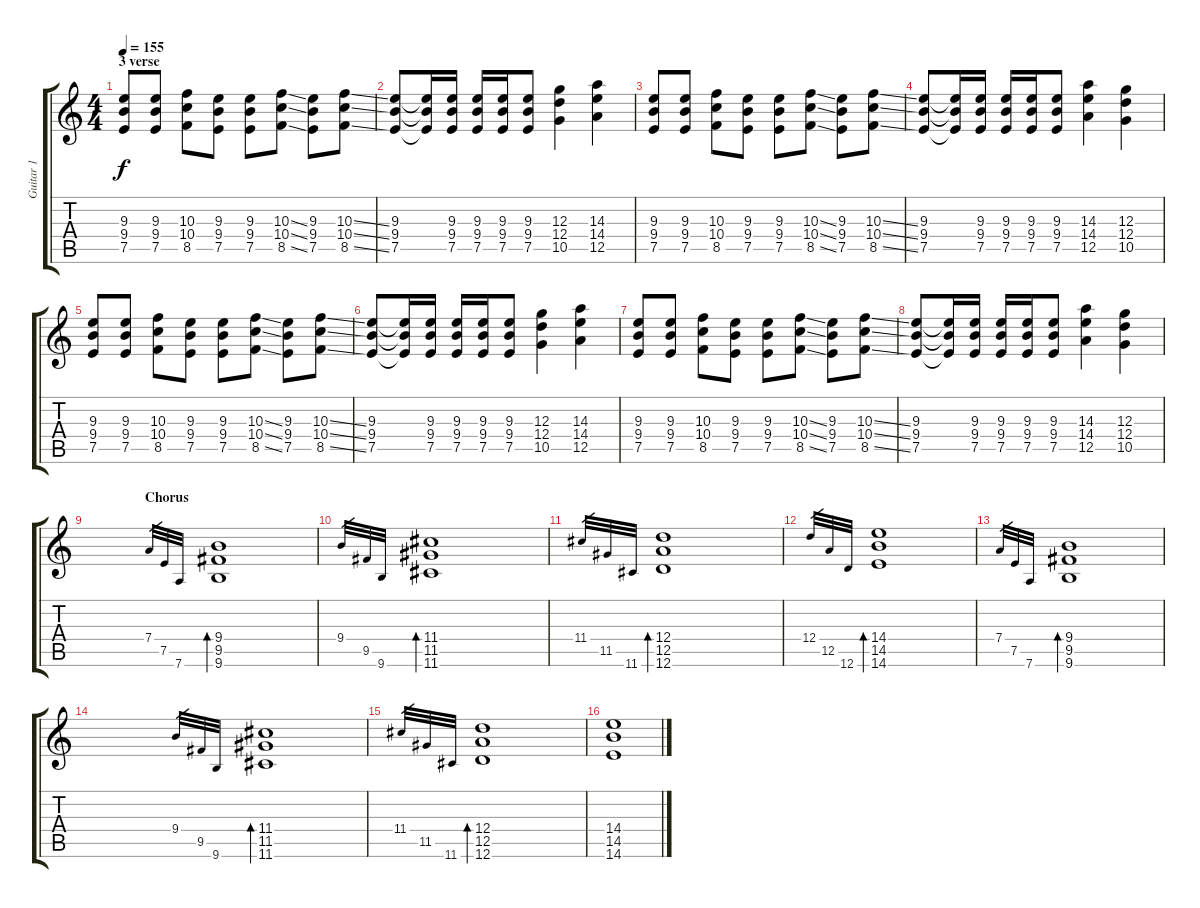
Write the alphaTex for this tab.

\track ("Guitar 1" "Guitar 1") {instrument distortionguitar}
\staff {score tabs}
\tuning (E4 B3 G3 D3 A2 D2) {hide}
\ts (4 4)
\section ("" "3 verse")
\tempo 155
\clef g2
\ks c
(9.3 9.4 7.5).8{dy f} (9.3 9.4 7.5).8 (10.3 10.4 8.5).8 (9.3 9.4 7.5).8 (9.3 9.4 7.5).8 (10.3{ss} 10.4{ss} 8.5{ss}).8 (9.3 9.4 7.5).8 (10.3{ss} 10.4{ss} 8.5{ss}).8 |
(9.3 9.4 7.5).8 (9.3{t} 9.4{t} 7.5{t}).16 (9.3 9.4 7.5).16 (9.3 9.4 7.5).16 (9.3 9.4 7.5).16 (9.3 9.4 7.5).8 (12.3 12.4 10.5).4 (14.3 14.4 12.5).4 |
(9.3 9.4 7.5).8 (9.3 9.4 7.5).8 (10.3 10.4 8.5).8 (9.3 9.4 7.5).8 (9.3 9.4 7.5).8 (10.3{ss} 10.4{ss} 8.5{ss}).8 (9.3 9.4 7.5).8 (10.3{ss} 10.4{ss} 8.5{ss}).8 |
(9.3 9.4 7.5).8 (9.3{t} 9.4{t} 7.5{t}).16 (9.3 9.4 7.5).16 (9.3 9.4 7.5).16 (9.3 9.4 7.5).16 (9.3 9.4 7.5).8 (14.3 14.4 12.5).4 (12.3 12.4 10.5).4 |
(9.3 9.4 7.5).8 (9.3 9.4 7.5).8 (10.3 10.4 8.5).8 (9.3 9.4 7.5).8 (9.3 9.4 7.5).8 (10.3{ss} 10.4{ss} 8.5{ss}).8 (9.3 9.4 7.5).8 (10.3{ss} 10.4{ss} 8.5{ss}).8 |
(9.3 9.4 7.5).8 (9.3{t} 9.4{t} 7.5{t}).16 (9.3 9.4 7.5).16 (9.3 9.4 7.5).16 (9.3 9.4 7.5).16 (9.3 9.4 7.5).8 (12.3 12.4 10.5).4 (14.3 14.4 12.5).4 |
(9.3 9.4 7.5).8 (9.3 9.4 7.5).8 (10.3 10.4 8.5).8 (9.3 9.4 7.5).8 (9.3 9.4 7.5).8 (10.3{ss} 10.4{ss} 8.5{ss}).8 (9.3 9.4 7.5).8 (10.3{ss} 10.4{ss} 8.5{ss}).8 |
(9.3 9.4 7.5).8 (9.3{t} 9.4{t} 7.5{t}).16 (9.3 9.4 7.5).16 (9.3 9.4 7.5).16 (9.3 9.4 7.5).16 (9.3 9.4 7.5).8 (14.3 14.4 12.5).4 (12.3 12.4 10.5).4 |
\section ("" "Chorus")
7.4.32{gr} 7.5.32{gr} 7.6.32{gr} (9.4 9.5 9.6).1{bd 240 balance 4} |
9.4.32{gr} 9.5.32{gr} 9.6.32{gr} (11.4 11.5 11.6).1{bd 240} |
11.4.32{gr} 11.5.32{gr} 11.6.32{gr} (12.4 12.5 12.6).1{bd 240} |
12.4.32{gr} 12.5.32{gr} 12.6.32{gr} (14.4 14.5 14.6).1{bd 240} |
7.4.32{gr} 7.5.32{gr} 7.6.32{gr} (9.4 9.5 9.6).1{bd 240} |
9.4.32{gr} 9.5.32{gr} 9.6.32{gr} (11.4 11.5 11.6).1{bd 240} |
11.4.32{gr} 11.5.32{gr} 11.6.32{gr} (12.4 12.5 12.6).1{bd 240} |
(14.4{ss} 14.5{ss} 14.6{ss}).1
